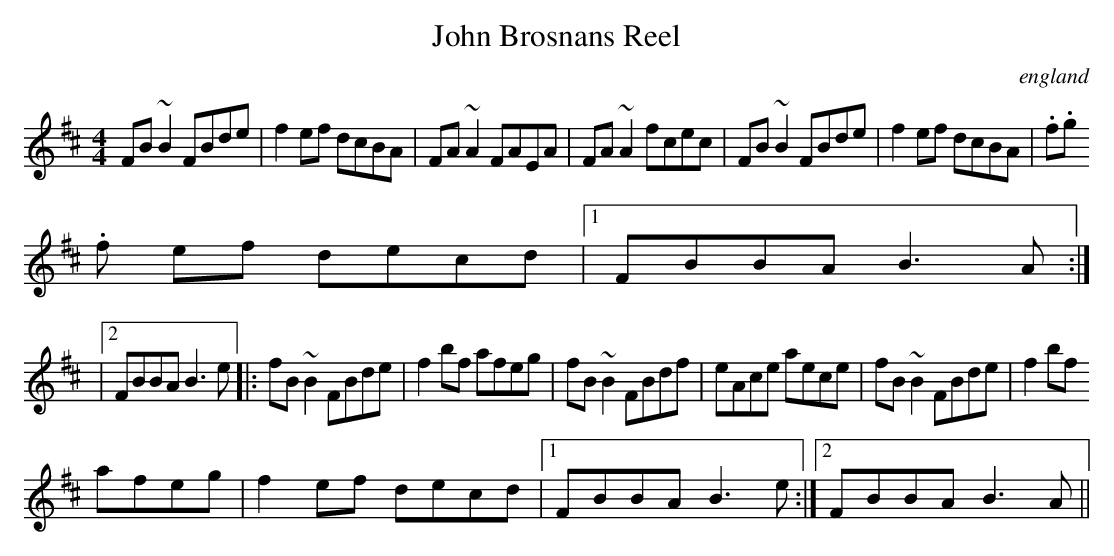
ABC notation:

X:1
T:John Brosnans Reel
O:england
M:4/4
L:1/8
K:Bm
FB~B2FBde|f2ef dcBA| FA ~A2 FAEA| FA~A2fcec|FB~B2 FBde|f2 ef dcBA|(3.f.g
.f ef decd|1FBBA B3A:|
|2FBBA B3e|:fB~B2 FBde|f2 bf afeg|fB ~B2 FBdf|eAce aece|fB~B2 FBde|f2 bf
afeg|f2 ef decd|1FBBA B3e:|2FBBA B3A||
